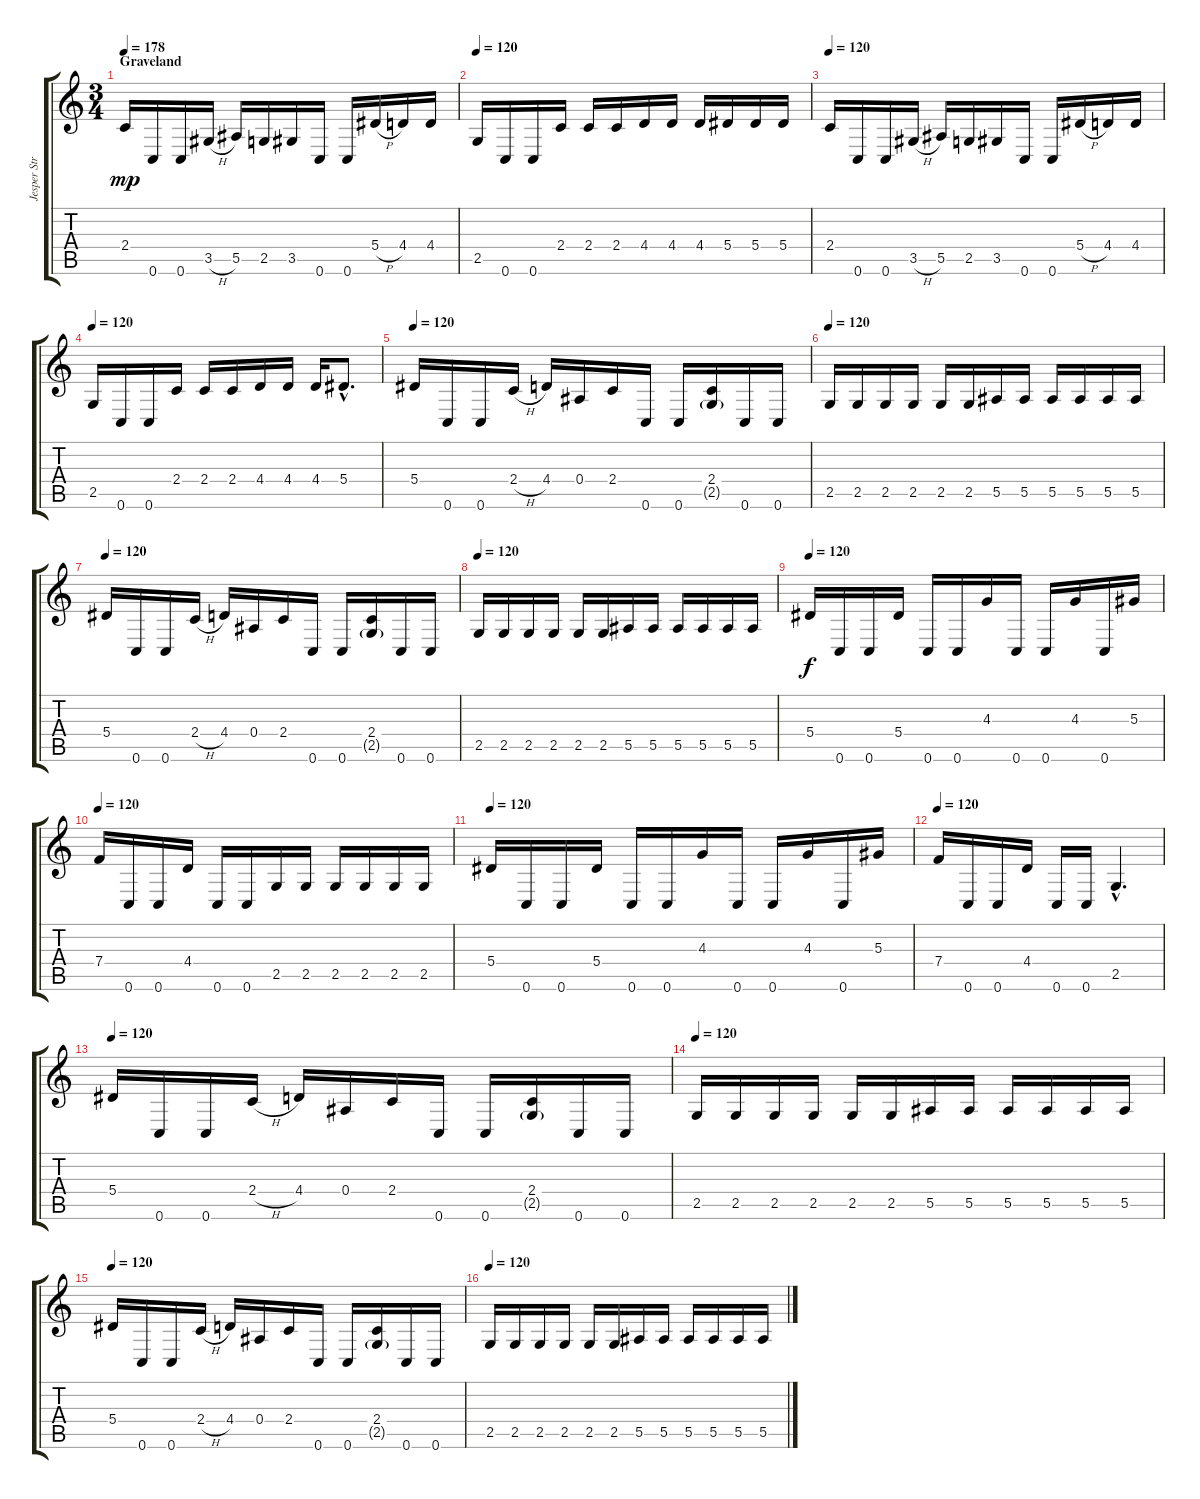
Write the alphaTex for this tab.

\track ("Jesper Stromblad" "Jesper Str") {instrument overdrivenguitar}
\staff {score tabs}
\tuning (C4 G3 Eb3 Bb2 F2 C2) {hide}
\ts (3 4)
\section ("" "Graveland")
\tempo 178
\tempo 120
\tempo 178
\clef g2
\ks c
2.4.16{dy mp instrument overdrivenguitar} 0.6.16 0.6.16 3.5{h}.16 5.5.16 2.5.16 3.5.16 0.6.16 0.6.16 5.4{h}.16 4.4.16 4.4.16 |
\tempo 120
2.5.16 0.6.16 0.6.16 2.4.16 2.4.16 2.4.16 4.4.16 4.4.16 4.4.16 5.4.16 5.4.16 5.4.16 |
\tempo 120
2.4.16 0.6.16 0.6.16 3.5{h}.16 5.5.16 2.5.16 3.5.16 0.6.16 0.6.16 5.4{h}.16 4.4.16 4.4.16 |
\tempo 120
2.5.16 0.6.16 0.6.16 2.4.16 2.4.16 2.4.16 4.4.16 4.4.16 4.4.16 5.4{hac}.8{d} |
\tempo 120
5.4.16 0.6.16 0.6.16 2.4{h}.16 4.4.16 0.4.16 2.4.16 0.6.16 0.6.16 (2.4 2.5{g}).16 0.6.16 0.6.16 |
\tempo 120
2.5.16 2.5.16 2.5.16 2.5.16 2.5.16 2.5.16 5.5.16 5.5.16 5.5.16 5.5.16 5.5.16 5.5.16 |
\tempo 120
5.4.16 0.6.16 0.6.16 2.4{h}.16 4.4.16 0.4.16 2.4.16 0.6.16 0.6.16 (2.4 2.5{g}).16 0.6.16 0.6.16 |
\tempo 120
2.5.16 2.5.16 2.5.16 2.5.16 2.5.16 2.5.16 5.5.16 5.5.16 5.5.16 5.5.16 5.5.16 5.5.16 |
\tempo 120
5.4.16{dy f} 0.6.16 0.6.16 5.4.16 0.6.16 0.6.16 4.3.16 0.6.16 0.6.16 4.3.16 0.6.16 5.3.16 |
\tempo 120
7.4.16 0.6.16 0.6.16 4.4.16 0.6.16 0.6.16 2.5.16 2.5.16 2.5.16 2.5.16 2.5.16 2.5.16 |
\tempo 120
5.4.16 0.6.16 0.6.16 5.4.16 0.6.16 0.6.16 4.3.16 0.6.16 0.6.16 4.3.16 0.6.16 5.3.16 |
\tempo 120
7.4.16 0.6.16 0.6.16 4.4.16 0.6.16 0.6.16 2.5{hac}.4{d} |
\tempo 120
5.4.16 0.6.16 0.6.16 2.4{h}.16 4.4.16 0.4.16 2.4.16 0.6.16 0.6.16 (2.4 2.5{g}).16 0.6.16 0.6.16 |
\tempo 120
2.5.16 2.5.16 2.5.16 2.5.16 2.5.16 2.5.16 5.5.16 5.5.16 5.5.16 5.5.16 5.5.16 5.5.16 |
\tempo 120
5.4.16 0.6.16 0.6.16 2.4{h}.16 4.4.16 0.4.16 2.4.16 0.6.16 0.6.16 (2.4 2.5{g}).16 0.6.16 0.6.16 |
\tempo 120
2.5.16 2.5.16 2.5.16 2.5.16 2.5.16 2.5.16 5.5.16 5.5.16 5.5.16 5.5.16 5.5.16 5.5.16
